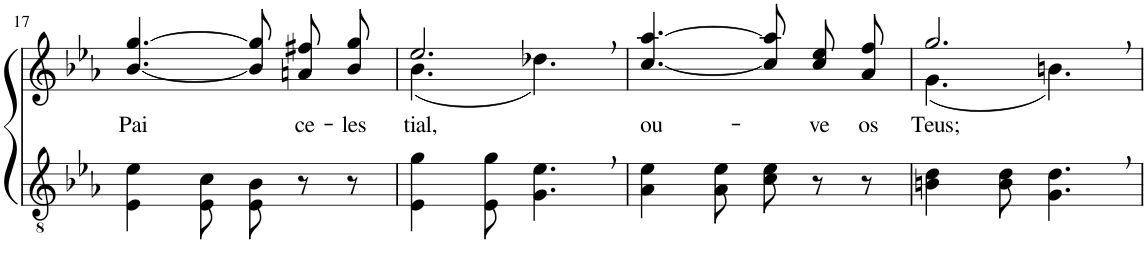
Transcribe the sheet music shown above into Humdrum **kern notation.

**kern	**kern	**text
*part2	*part1	*part1
*staff2	*staff1	*staff1
*I"Parte III e IV	*I"Parte I e II	*
!!LO:PB:g=z
*clefGv2	*clefG2	*
*Trd3c5	*Trd3c5	*
*k[b-e-a-]	*k[b-e-a-]	*
*M6/8	*M6/8	*
=17	=17	=17
!	!	!LO:LY:b
4E-\ 4e-\	[4.b-/ [4.gg/	Pai
8E-\ 8c\	.	.
8E-\ 8B-\	8b-]\ 8gg]\L	.
!	!	!LO:LY:b
8r	8an\ 8ff#X\	ce-
!	!	!LO:LY:b
8r	8b-\ 8gg\J	-les-
=18	=18	=18
*	*^	*
!	!	!	!LO:LY:b
4E-\ 4g\	2.ee-,/	(4.b-\	-tial,
8E-\ 8g\	.	.	.
4.G\, 4.e-\,	.	4.dd-X\)	.
=19	=19	=19	=19
!	!	!	!LO:LY:b
*	*v	*v	*
4A-\ 4e-\	[4.cc/ [4.aa-/	ou-
8A-\ 8e-\	.	.
8c\ 8e-\	8cc]\ 8aa-]\L	.
!	!	!LO:LY:b
8r	8cc\ 8ee-\	-ve
!	!	!LO:LY:b
8r	8a-\ 8ff\J	os
=20	=20	=20
*	*^	*
!	!	!	!LO:LY:b
4Bn\ 4d\	2.gg,/	(4.g\	Teus;
8B\ 8d\	.	.	.
4.G\, 4.d\,	.	4.bn\)	.
*	*v	*v	*
=	=	=
*-	*-	*-
